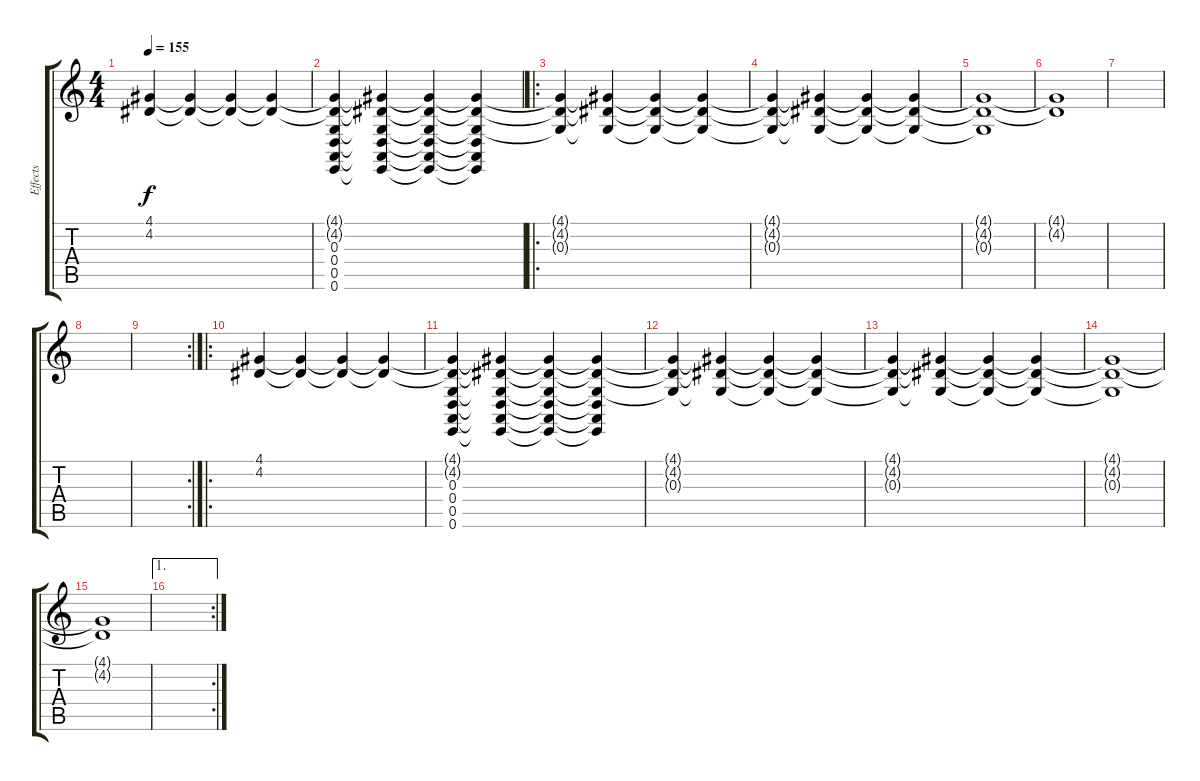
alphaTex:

\track ("Effects" "Effects") {instrument helicopter}
\staff {score tabs}
\tuning (E4 B3 G3 D3 A2 E2) {hide}
\ts (4 4)
\tempo 155
\clef g2
\ks c
(4.1 4.2).4{dy f balance 0 instrument helicopter} (4.1{t} 4.2{t}).4{balance 1} (4.1{t} 4.2{t}).4{balance 2} (4.1{t} 4.2{t}).4{balance 3} |
(4.1{t} 4.2{t} 0.3 0.4 0.5 0.6).4{balance 4} (4.1{t} 4.2{t} 0.3{t} 0.4{t} 0.5{t} 0.6{t}).4{balance 5} (4.1{t} 4.2{t} 0.3{t} 0.4{t} 0.5{t} 0.6{t}).4{balance 6} (4.1{t} 4.2{t} 0.3{t} 0.4{t} 0.5{t} 0.6{t}).4{balance 7} |
\ro
(4.1{t} 4.2{t} 0.3{t}).4{volume 0 balance 8} (4.1{t} 4.2{t} 0.3{t}).4{balance 9} (4.1{t} 4.2{t} 0.3{t}).4{balance 10} (4.1{t} 4.2{t} 0.3{t}).4{balance 11} |
(4.1{t} 4.2{t} 0.3{t}).4{balance 12} (4.1{t} 4.2{t} 0.3{t}).4{balance 13} (4.1{t} 4.2{t} 0.3{t}).4{balance 14} (4.1{t} 4.2{t} 0.3{t}).4{balance 15} |
(4.1{t} 4.2{t} 0.3{t}).1{balance 16} |
(4.1{t} 4.2{t}).1 |
|
|
\rc 2
|
\ro
(4.1 4.2).4{volume 4 balance 0} (4.1{t} 4.2{t}).4{balance 1} (4.1{t} 4.2{t}).4{balance 2} (4.1{t} 4.2{t}).4{balance 3} |
(4.1{t} 4.2{t} 0.3 0.4 0.5 0.6).4{balance 4} (4.1{t} 4.2{t} 0.3{t} 0.4{t} 0.5{t} 0.6{t}).4{balance 5} (4.1{t} 4.2{t} 0.3{t} 0.4{t} 0.5{t} 0.6{t}).4{balance 6} (4.1{t} 4.2{t} 0.3{t} 0.4{t} 0.5{t} 0.6{t}).4{balance 7} |
(4.1{t} 4.2{t} 0.3{t}).4{volume 0 balance 8} (4.1{t} 4.2{t} 0.3{t}).4{balance 9} (4.1{t} 4.2{t} 0.3{t}).4{balance 10} (4.1{t} 4.2{t} 0.3{t}).4{balance 11} |
(4.1{t} 4.2{t} 0.3{t}).4{balance 12} (4.1{t} 4.2{t} 0.3{t}).4{balance 13} (4.1{t} 4.2{t} 0.3{t}).4{balance 14} (4.1{t} 4.2{t} 0.3{t}).4{balance 15} |
(4.1{t} 4.2{t} 0.3{t}).1{balance 16} |
(4.1{t} 4.2{t}).1 |
\ae 1
\rc 2
